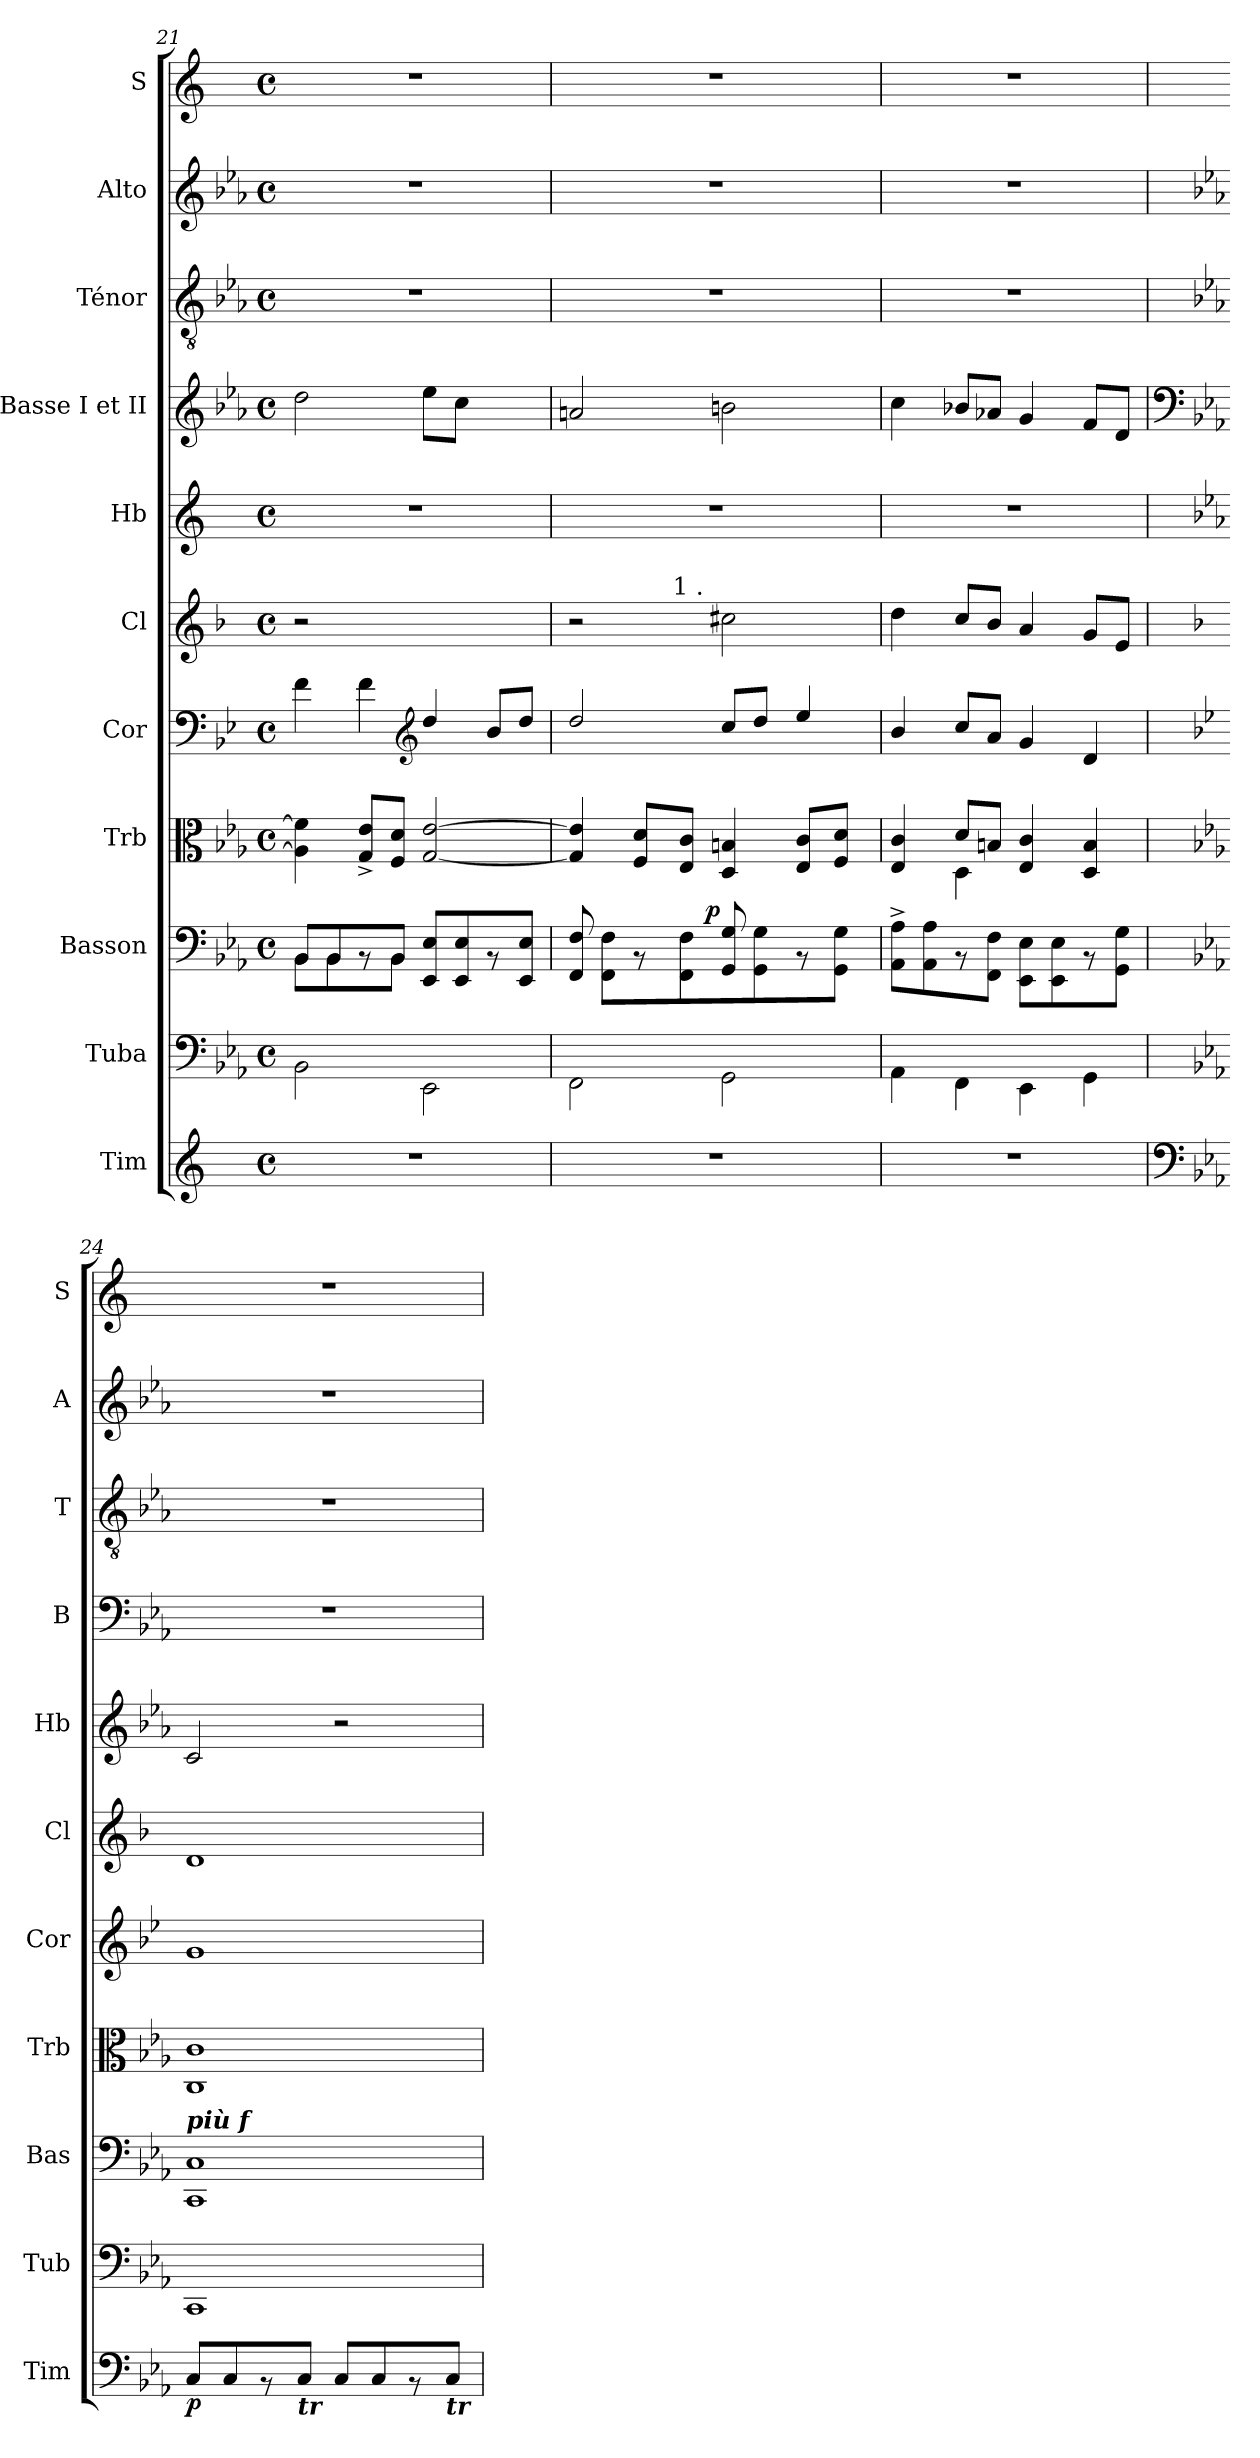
**kern	**dynam	**kern	**kern	**dynam	**kern	**kern	**kern	**kern	**kern	**kern	**kern	**kern
*part11	*part11	*part10	*part9	*part9	*part8	*part7	*part6	*part5	*part4	*part3	*part2	*part1
*staff11	*staff11	*staff10	*staff9	*staff9	*staff8	*staff7	*staff6	*staff5	*staff4	*staff3	*staff2	*staff1
*I"Tim	*	*I"Tuba	*I"Basson	*	*I"Trb	*I"Cor	*I"Cl	*I"Hb	*I"Basse I et II	*I"Ténor	*I"Alto	*I"S
*I'Tim	*	*I'Tub	*I'Bas	*	*I'Trb	*I'Cor	*I'Cl	*I'Hb	*I'B	*I'T	*I'A	*I'S
*clefG2	*	*clefF4	*clefF4	*	*clefC3	*clefF4	*clefG2	*clefG2	*clefG2	*clefGv2	*clefG2	*clefG2
*	*	*	*	*	*	*ITrd4c7	*ITrd1c2	*	*	*	*	*
*k[]	*	*k[b-e-a-]	*k[b-e-a-]	*	*k[b-e-a-]	*k[b-e-a-]	*k[b-e-a-]	*k[]	*k[b-e-a-]	*k[b-e-a-]	*k[b-e-a-]	*k[]
*C:	*	*E-:	*E-:	*	*E-:	*E-:	*E-:	*C:	*E-:	*E-:	*E-:	*C:
*M4/4	*	*M4/4	*M4/4	*	*M4/4	*M4/4	*M4/4	*M4/4	*M4/4	*M4/4	*M4/4	*M4/4
*met(c)	*	*met(c)	*met(c)	*	*met(c)	*met(c)	*met(c)	*met(c)	*met(c)	*met(c)	*met(c)	*met(c)
=21	=21	=21	=21	=21	=21	=21	=21	=21	=21	=21	=21	=21
*	*	*	*^	*	*	*	*	*	*	*	*	*
1r	.	2BB-\	8BB-/L	8BB-\L	.	4A\] 4f\]	4B-\	2r	1r	2dd\	1r	1r	1r
.	.	.	8BB-/	8BB-\	.	.	.	.	.	.	.	.	.
.	.	.	8rAA	8ryy	.	8G/^< 8e-/^<L	4B-\	.	.	.	.	.	.
.	.	.	8BB-/J	8BB-\J	.	8F/ 8d/J	.	.	.	.	.	.	.
*	*	*	*	*	*	*	*clefG2	*	*	*	*	*	*
.	.	2EE-\	8EE-/ 8E-/L	2ryy	.	[<2G/ [>2e-/	4g/	2ryy	.	8ee-\L	.	.	.
.	.	.	8EE-/ 8E-/	.	.	.	.	.	.	8cc\J	.	.	.
.	.	.	8rAA	.	.	.	8e-/L	.	.	4ryy	.	.	.
.	.	.	8EE-/ 8E-/J	.	.	.	8g/J	.	.	.	.	.	.
=22	=22	=22	=22	=22	=22	=22	=22	=22	=22	=22	=22	=22	=22
*	*	*	*	*^	*	*	*	*^	*	*	*	*	*
1r	.	2FF\	8FF/ 8F/	8ryy	2ryy	.	4G/] 4e-/]	2g/	2r	3ryy	1r	2an/	1r	1r	1r
.	.	.	3ryy	8FF\ 8F\L	.	.	.	.	.	.	.	.	.	.	.
.	.	.	.	8rAA	.	.	8F/ 8d/L	.	.	.	.	.	.	.	.
.	.	.	.	.	.	.	.	.	.	48.ryy	.	.	.	.	.
!	!	!	!	!	!	!	!	!	!	!LO:TX:a:t=1 .	!	!	!	!	!
.	.	.	.	.	.	.	.	.	.	3ryy	.	.	.	.	.
.	.	.	.	8FF\ 8F\	.	.	8E-/ 8c/J	.	.	.	.	.	.	.	.
!	!	!	!	!	!	!LO:DY:a	!	!	!	!	!	!	!	!	!
.	.	.	24%13ryy	.	.	p	.	.	.	.	.	.	.	.	.
.	.	2GG\	.	8ryy	8GG/ 8G/	.	4D/ 4Bn/	8f/L	2bn\	.	.	2bn\	.	.	.
.	.	.	.	8GG\ 8G\	4.ryy	.	.	8g/J	.	.	.	.	.	.	.
.	.	.	.	.	.	.	.	.	.	6ryy	.	.	.	.	.
.	.	.	.	8rAA	.	.	8E-/ 8c/L	4a-/	.	.	.	.	.	.	.
.	.	.	.	.	.	.	.	.	.	12ryy	.	.	.	.	.
.	.	.	.	8GG\ 8G\J	.	.	8F/ 8d/J	.	.	.	.	.	.	.	.
.	.	.	.	.	.	.	.	.	.	24ryy	.	.	.	.	.
.	.	.	.	.	.	.	.	.	.	96ryy	.	.	.	.	.
*	*	*	*v	*v	*v	*	*	*	*v	*v	*	*	*	*	*
=23	=23	=23	=23	=23	=23	=23	=23	=23	=23	=23	=23	=23
*	*	*	*	*	*^	*	*	*	*	*	*	*
1r	.	4AA-\	8AA-\^< 8A-\^<L	.	4E-/ 4c/	4ryy	4e-/	4cc\	1r	4cc\	1r	1r	1r
.	.	.	8AA-\ 8A-\	.	.	.	.	.	.	.	.	.	.
.	.	4FF\	8rAA	.	8d/L	4D\	8f/L	8b-/L	.	8b-X/L	.	.	.
.	.	.	8FF\ 8F\J	.	8Bn/J	.	8d/J	8a-/J	.	8a-X/J	.	.	.
.	.	4EE-\	8EE-\ 8E-\L	.	4E-/ 4c/	2ryy	4c/	4g/	.	4g/	.	.	.
.	.	.	8EE-\ 8E-\	.	.	.	.	.	.	.	.	.	.
.	.	4GG\	8rAA	.	4D/ 4B/	.	4G/	8f/L	.	8f/L	.	.	.
.	.	.	8GG\ 8G\J	.	.	.	.	8d/J	.	8d/J	.	.	.
*	*	*	*	*	*v	*v	*	*	*	*	*	*	*
!!LO:LB:g=z
=24	=24	=24	=24	=24	=24	=24	=24	=24	=24	=24	=24	=24
*clefF4	*	*	*	*	*	*	*	*	*clefF4	*	*	*
*k[b-e-a-]	*	*	*	*	*	*	*	*k[b-e-a-]	*	*	*	*
*E-:	*	*	*	*	*	*	*	*E-:	*	*	*	*
!	!	!	!LO:TX:a:Bi:t=più f	!	!	!	!	!	!	!	!	!
!	!LO:DY:b	!	!	!	!	!	!	!	!	!	!	!
8C/L	p	1CC	1CC 1C	.	1C 1c	1c	1c	2c/	1r	1r	1r	1r
8C/	.	.	.	.	.	.	.	.	.	.	.	.
8rAA	.	.	.	.	.	.	.	.	.	.	.	.
!LO:TX:b:Bi:t=tr	!	!	!	!	!	!	!	!	!	!	!	!
8C/J	.	.	.	.	.	.	.	.	.	.	.	.
8C/L	.	.	.	.	.	.	.	2r	.	.	.	.
8C/	.	.	.	.	.	.	.	.	.	.	.	.
8rAA	.	.	.	.	.	.	.	.	.	.	.	.
!LO:TX:b:Bi:t=tr	!	!	!	!	!	!	!	!	!	!	!	!
8C/J	.	.	.	.	.	.	.	.	.	.	.	.
=	=	=	=	=	=	=	=	=	=	=	=	=
*-	*-	*-	*-	*-	*-	*-	*-	*-	*-	*-	*-	*-
